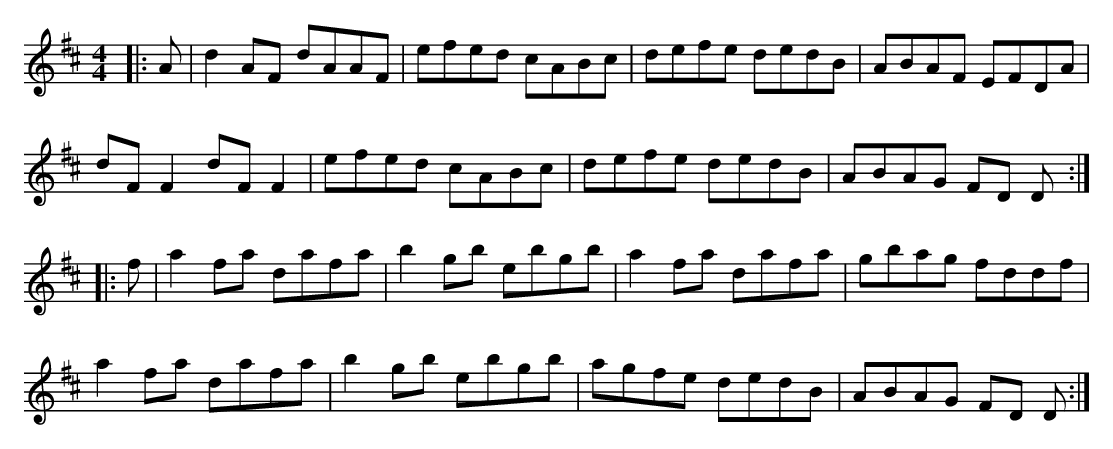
X:1
M:4/4
K:D
|:A| d2 AF dAAF|efed cABc|defe dedB|ABAF EFDA|
dF F2 dF F2|efed cABc|defe dedB|ABAG FD D:|
|:f| a2 fa dafa|b2 gb ebgb|a2 fa dafa|gbag fddf|
a2 fa dafa|b2 gb ebgb|agfe dedB|ABAG FD D:|
